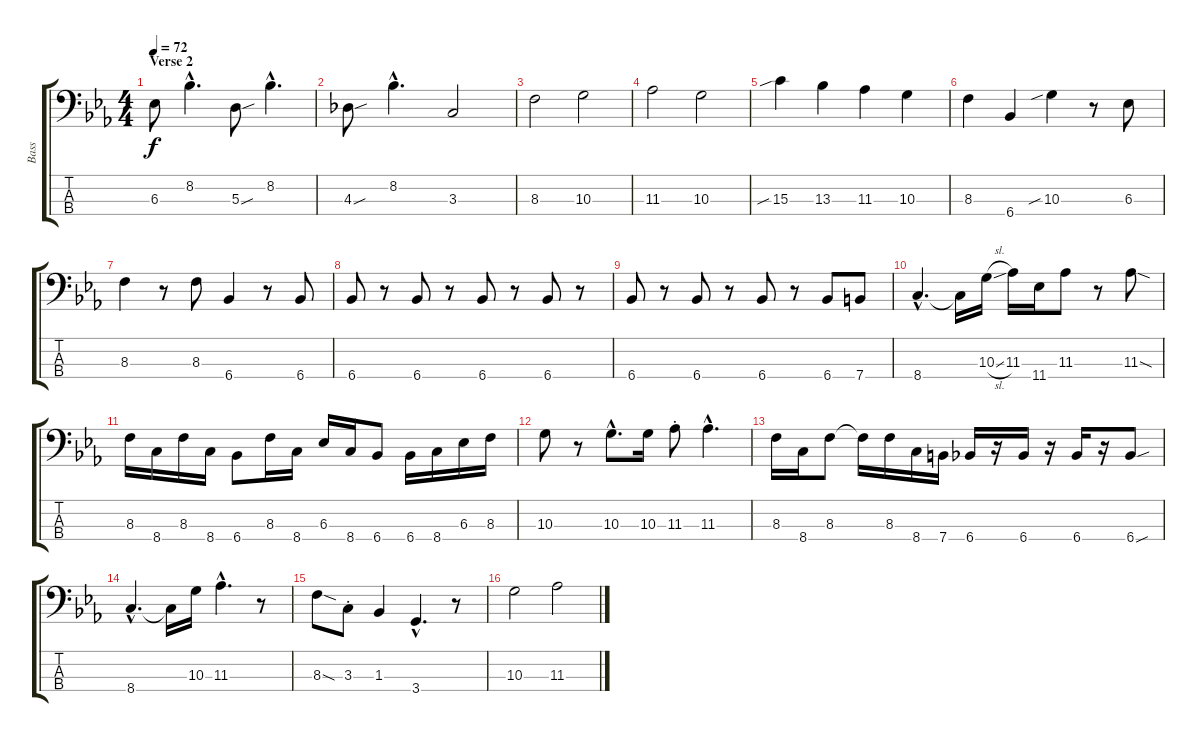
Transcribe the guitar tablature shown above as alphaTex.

\track ("Bass" "Bass") {instrument electricbassfinger}
\staff {score tabs}
\tuning (G2 D2 A1 E1) {hide}
\ts (4 4)
\section ("" "Verse 2")
\tempo 72
\clef f4
\ks eb
6.3.8{dy f} 8.2{hac}.4{d} 5.3{sou}.8 8.2{hac}.4{d} |
4.3{sou}.8 8.2{hac}.4{d} 3.3.2 |
8.3.2 10.3.2 |
11.3.2 10.3.2 |
15.3{sib}.4 13.3.4 11.3.4 10.3.4 |
8.3.4 6.4.4 10.3{sib}.4 r.8 6.3.8 |
8.3.4 r.8 8.3.8 6.4.4 r.8 6.4.8 |
6.4.8 r.8 6.4.8 r.8 6.4.8 r.8 6.4.8 r.8 |
6.4.8 r.8 6.4.8 r.8 6.4.8 r.8 6.4.8 7.4.8 |
8.4{hac}.4{d} 8.4{t}.16 10.3{sl}.16 11.3.16 11.4.16 11.3.8 r.8 11.3{sod}.8 |
8.3.16 8.4.16 8.3.16 8.4.16 6.4.8 8.3.16 8.4.16 6.3.16 8.4.16 6.4.8 6.4.16 8.4.16 6.3.16 8.3.16 |
10.3.8 r.8 10.3{hac}.8{d} 10.3.16 11.3{st}.8 11.3{hac}.4{d} |
8.3.16 8.4.16 8.3.8 8.3{t}.16 8.3.16 8.4.16 7.4.16 6.4.16 r.16 6.4.16 r.16 6.4.16 r.16 6.4{sou}.8 |
8.4{hac}.4{d} 8.4{t}.16 10.3.16 11.3{hac}.4{d} r.8 |
8.3{sod}.8 3.3{st}.8 1.3.4 3.4{hac}.4{d} r.8 |
10.3.2 11.3.2
